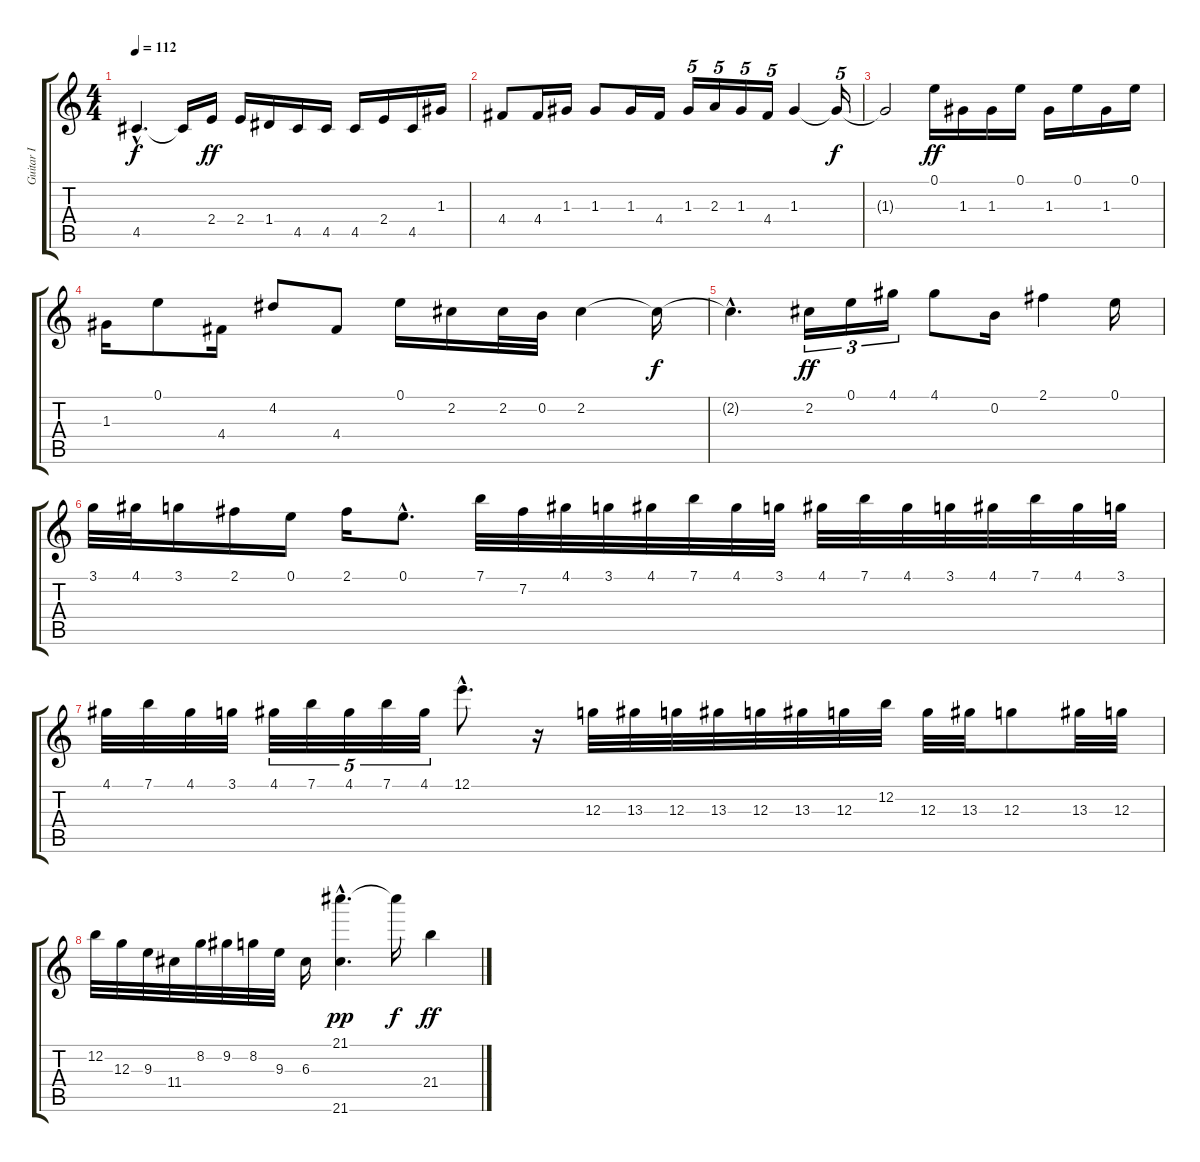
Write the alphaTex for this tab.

\track ("Guitar I" "Guitar I") {instrument distortionguitar}
\staff {score tabs}
\tuning (E4 B3 G3 D3 A2 E2) {hide}
\ts (4 4)
\tempo 112
\clef g2
\ks c
4.5{hac t}.4{d dy f} 4.5{t}.16 2.4.16{dy ff} 2.4.16 1.4.16 4.5.16 4.5.16 4.5.16 2.4.16 4.5.16 1.3.16 |
4.4.8 4.4.16 1.3.16 1.3.8 1.3.16 4.4.16 1.3.16{tu (5 4)} 2.3.16{tu (5 4)} 1.3.16{tu (5 4)} 4.4.16{tu (5 4)} 1.3.4 1.3{t}.16{tu (5 4) dy f} |
1.3{t}.2 0.1.16{dy ff} 1.3.16 1.3.16 0.1.16 1.3.16 0.1.16 1.3.16 0.1.16 |
1.3.16 0.1.8 4.4.16 4.2.8 4.4.8 0.1.16 2.2.16 2.2.32 0.2.32 2.2.4 2.2{t}.16{dy f} |
2.2{hac t}.4{d} 2.2.16{tu (3 2) dy ff} 0.1.16{tu (3 2)} 4.1.16{tu (3 2)} 4.1.8 0.2.16 2.1.4 0.1.16 |
3.1.32 4.1.32 3.1.16 2.1.16 0.1.16 2.1.16 0.1{hac}.8{d} 7.1.32 7.2.32 4.1.32 3.1.32 4.1.32 7.1.32 4.1.32 3.1.32 4.1.32 7.1.32 4.1.32 3.1.32 4.1.32 7.1.32 4.1.32 3.1.32 |
4.1.32 7.1.32 4.1.32 3.1.32 4.1.32{tu (5 4)} 7.1.32{tu (5 4)} 4.1.32{tu (5 4)} 7.1.32{tu (5 4)} 4.1.32{tu (5 4)} 12.1{hac}.8{d} r.16 12.3.32 13.3.32 12.3.32 13.3.32 12.3.32 13.3.32 12.3.32 12.2.32 12.3.32 13.3.32 12.3.8 13.3.32 12.3.32 |
12.2.32 12.3.32 9.3.32 11.4.32 8.2.32 9.2.32 8.2.32 9.3.32 6.3.16 (21.1{hac} 21.6{hac}).4{d dy pp} 21.1{t}.16{dy f} 21.4.4{dy ff}
